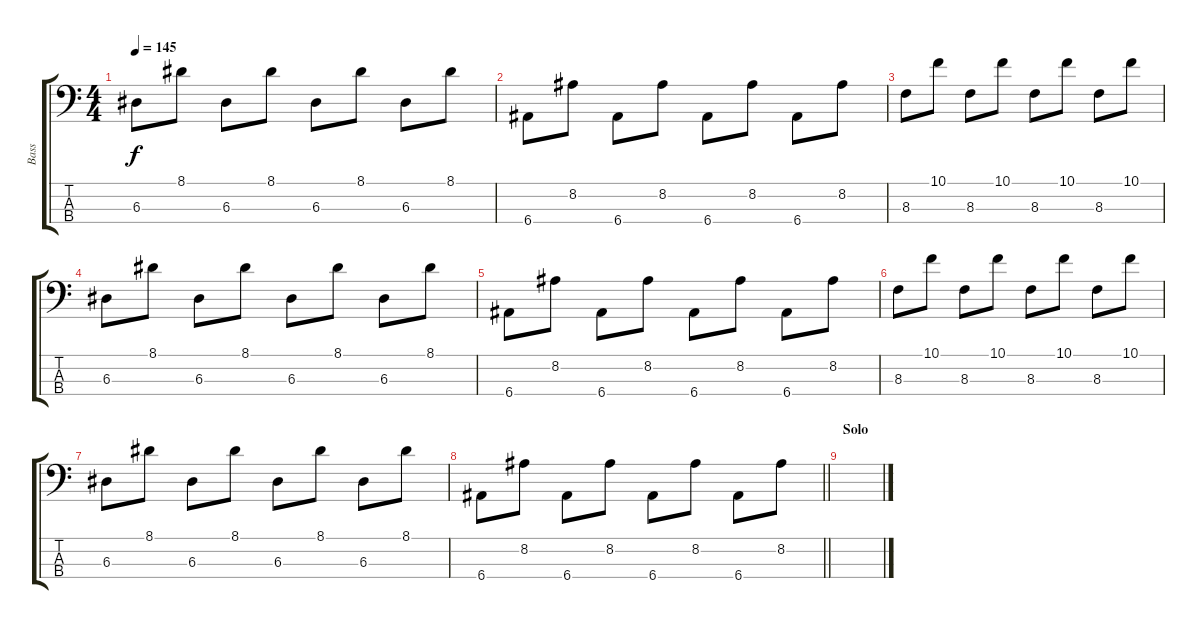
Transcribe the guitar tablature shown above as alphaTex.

\track ("Bass" "Bass") {instrument electricbassfinger}
\staff {score tabs}
\tuning (G2 D2 A1 E1) {hide}
\ts (4 4)
\tempo 145
\clef f4
\ks c
6.3.8{dy f} 8.1.8 6.3.8 8.1.8 6.3.8 8.1.8 6.3.8 8.1.8 |
6.4.8 8.2.8 6.4.8 8.2.8 6.4.8 8.2.8 6.4.8 8.2.8 |
8.3.8 10.1.8 8.3.8 10.1.8 8.3.8 10.1.8 8.3.8 10.1.8 |
6.3.8 8.1.8 6.3.8 8.1.8 6.3.8 8.1.8 6.3.8 8.1.8 |
6.4.8 8.2.8 6.4.8 8.2.8 6.4.8 8.2.8 6.4.8 8.2.8 |
8.3.8 10.1.8 8.3.8 10.1.8 8.3.8 10.1.8 8.3.8 10.1.8 |
6.3.8 8.1.8 6.3.8 8.1.8 6.3.8 8.1.8 6.3.8 8.1.8 |
\barLineRight lightlight
6.4.8 8.2.8 6.4.8 8.2.8 6.4.8 8.2.8 6.4.8 8.2.8 |
\section ("" "Solo")
